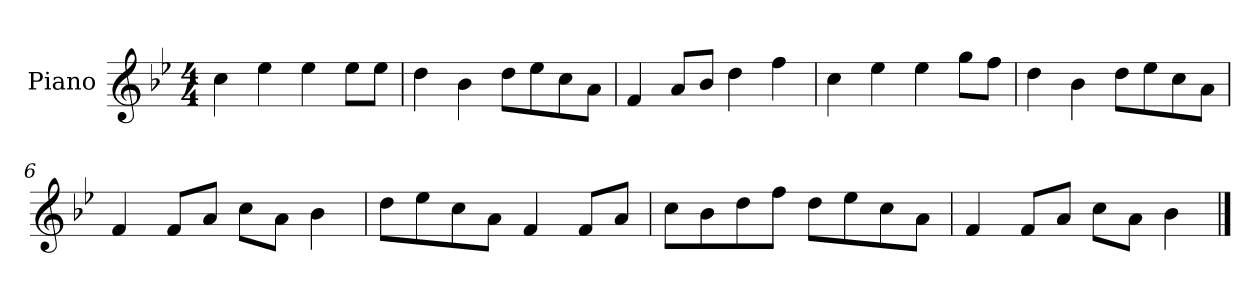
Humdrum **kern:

**kern
*part1
*staff1
*I"Piano
*I'P-no
*clefG2
*k[b-e-]
*M4/4
*MM90
=1
4cc\
4ee-\
4ee-\
8ee-\L
8ee-\J
=2
4dd\
4b-\
8dd\L
8ee-\
8cc\
8a\J
=3
4f/
8a/L
8b-/J
4dd\
4ff\
=4
4cc\
4ee-\
4ee-\
8gg\L
8ff\J
=5
4dd\
4b-\
8dd\L
8ee-\
8cc\
8a\J
=6
4f/
8f/L
8a/J
8cc\L
8a\J
4b-\
!!LO:LB:g=z
=7
8dd\L
8ee-\
8cc\
8a\J
4f/
8f/L
8a/J
=8
8cc\L
8b-\
8dd\
8ff\J
8dd\L
8ee-\
8cc\
8a\J
=9
4f/
8f/L
8a/J
8cc\L
8a\J
4b-\
==
*-
